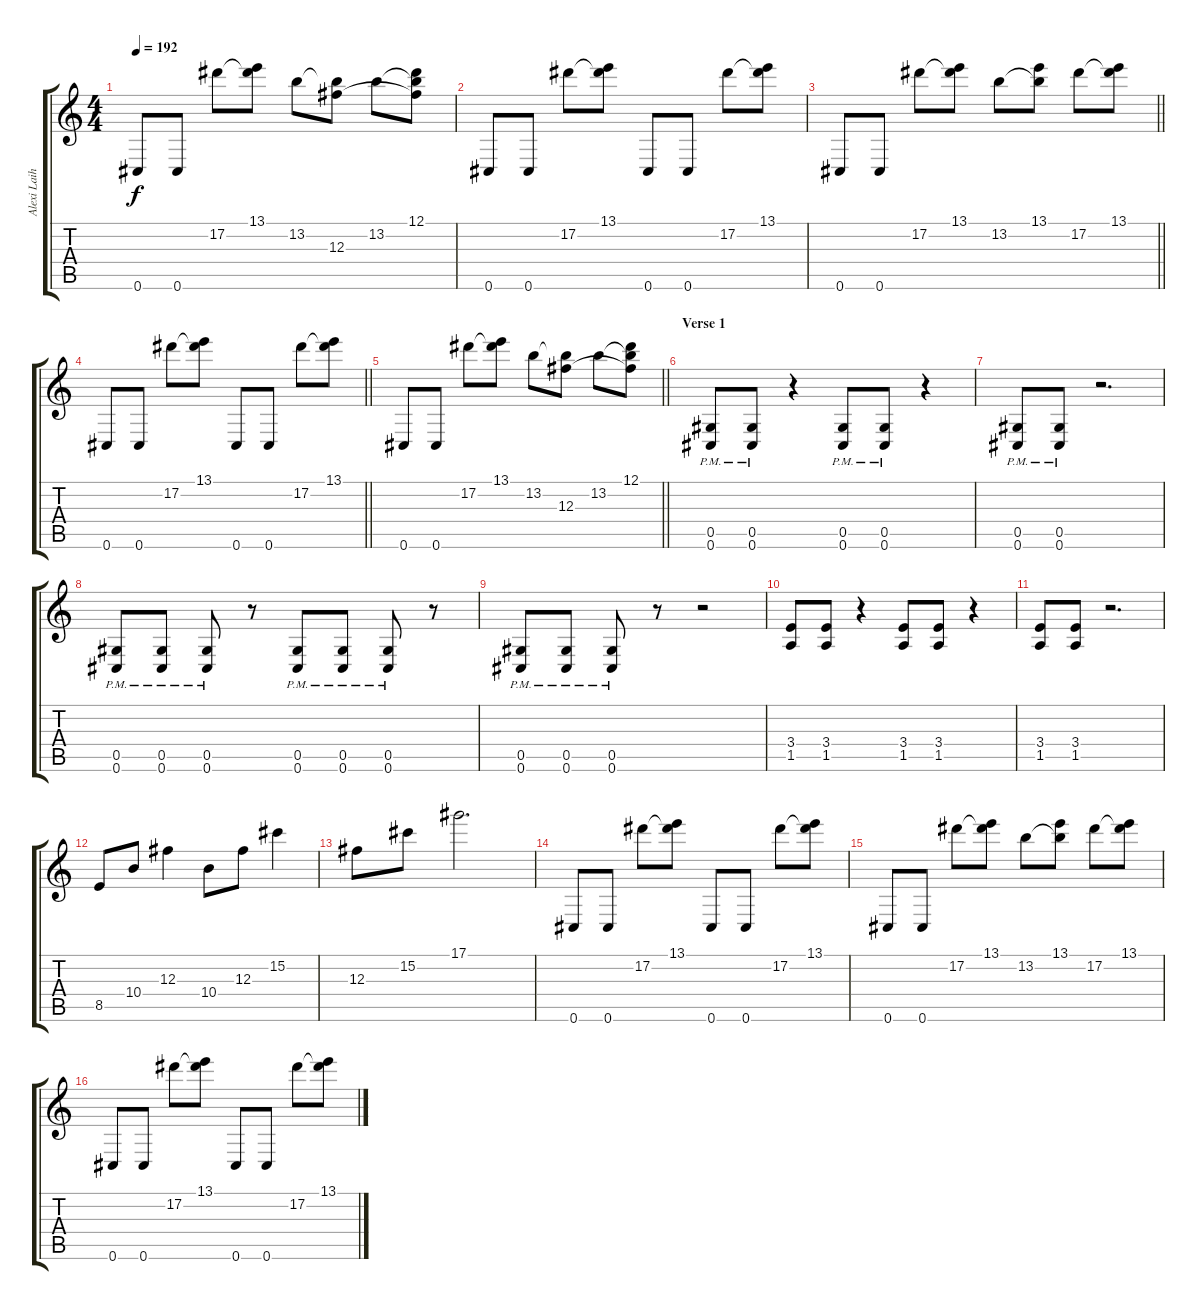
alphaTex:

\track ("Alexi Laiho" "Alexi Laih") {instrument overdrivenguitar}
\staff {score tabs}
\tuning (Eb4 Bb3 Gb3 Db3 Ab2 Db2) {hide}
\ts (4 4)
\tempo 192
\clef g2
\ks c
0.6.8{dy f} 0.6.8 17.2.8 (13.1 17.2{t}).8 13.2.8 (13.2{t} 12.3).8 13.2.8 (12.1 13.2{t} 12.3{t}).8 |
0.6.8 0.6.8 17.2.8 (13.1 17.2{t}).8 0.6.8 0.6.8 17.2.8 (13.1 17.2{t}).8 |
\barLineRight lightlight
0.6.8 0.6.8 17.2.8 (13.1 17.2{t}).8 13.2.8 (13.1 13.2{t}).8 17.2.8 (13.1 17.2{t}).8 |
\barLineRight lightlight
0.6.8 0.6.8 17.2.8 (13.1 17.2{t}).8 0.6.8 0.6.8 17.2.8 (13.1 17.2{t}).8 |
\barLineRight lightlight
0.6.8 0.6.8 17.2.8 (13.1 17.2{t}).8 13.2.8 (13.2{t} 12.3).8 13.2.8 (12.1 13.2{t} 12.3{t}).8 |
\section ("" "Verse 1")
(0.5{pm} 0.6{pm}).8 (0.5{pm} 0.6{pm}).8 r.4 (0.5{pm} 0.6{pm}).8 (0.5{pm} 0.6{pm}).8 r.4 |
(0.5{pm} 0.6{pm}).8 (0.5{pm} 0.6{pm}).8 r.2{d} |
(0.5{pm} 0.6{pm}).8 (0.5{pm} 0.6{pm}).8 (0.5{pm} 0.6{pm}).8 r.8 (0.5{pm} 0.6{pm}).8 (0.5{pm} 0.6{pm}).8 (0.5{pm} 0.6{pm}).8 r.8 |
(0.5{pm} 0.6{pm}).8 (0.5{pm} 0.6{pm}).8 (0.5{pm} 0.6{pm}).8 r.8 r.2 |
(3.4 1.5).8 (3.4 1.5).8 r.4 (3.4 1.5).8 (3.4 1.5).8 r.4 |
(3.4 1.5).8 (3.4 1.5).8 r.2{d} |
8.5.8 10.4.8 12.3.4 10.4.8 12.3.8 15.2.4 |
12.3.8 15.2.8 17.1.2{d} |
0.6.8 0.6.8 17.2.8 (13.1 17.2{t}).8 0.6.8 0.6.8 17.2.8 (13.1 17.2{t}).8 |
0.6.8 0.6.8 17.2.8 (13.1 17.2{t}).8 13.2.8 (13.1 13.2{t}).8 17.2.8 (13.1 17.2{t}).8 |
0.6.8 0.6.8 17.2.8 (13.1 17.2{t}).8 0.6.8 0.6.8 17.2.8 (13.1 17.2{t}).8
